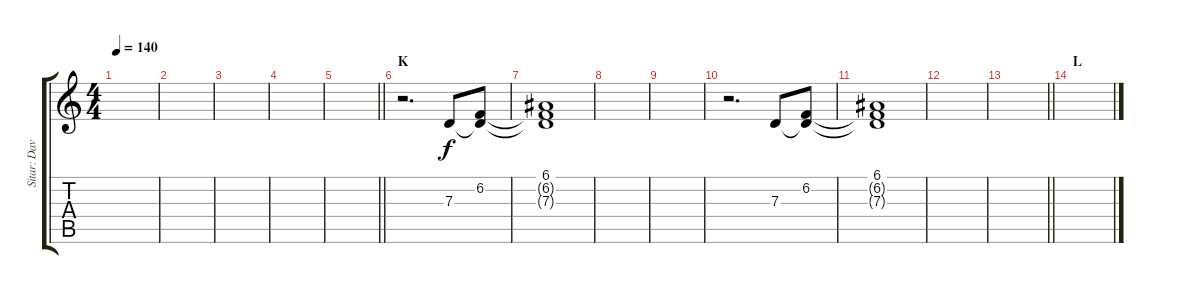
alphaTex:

\track ("Sitar: Davey Johnstone" "Sitar: Dav") {instrument sitar}
\staff {score tabs}
\tuning (E4 B3 G3 D3 A2 E2) {hide}
\ts (4 4)
\tempo 140
\clef g2
\ks c
|
|
|
|
\barLineRight lightlight
|
\section ("" "K")
r.2{d} 7.3.8 (6.2 7.3{t}).8 |
(6.1 6.2{t} 7.3{t}).1 |
|
|
r.2{d} 7.3.8 (6.2 7.3{t}).8 |
(6.1 6.2{t} 7.3{t}).1 |
|
\barLineRight lightlight
|
\section ("" "L")
